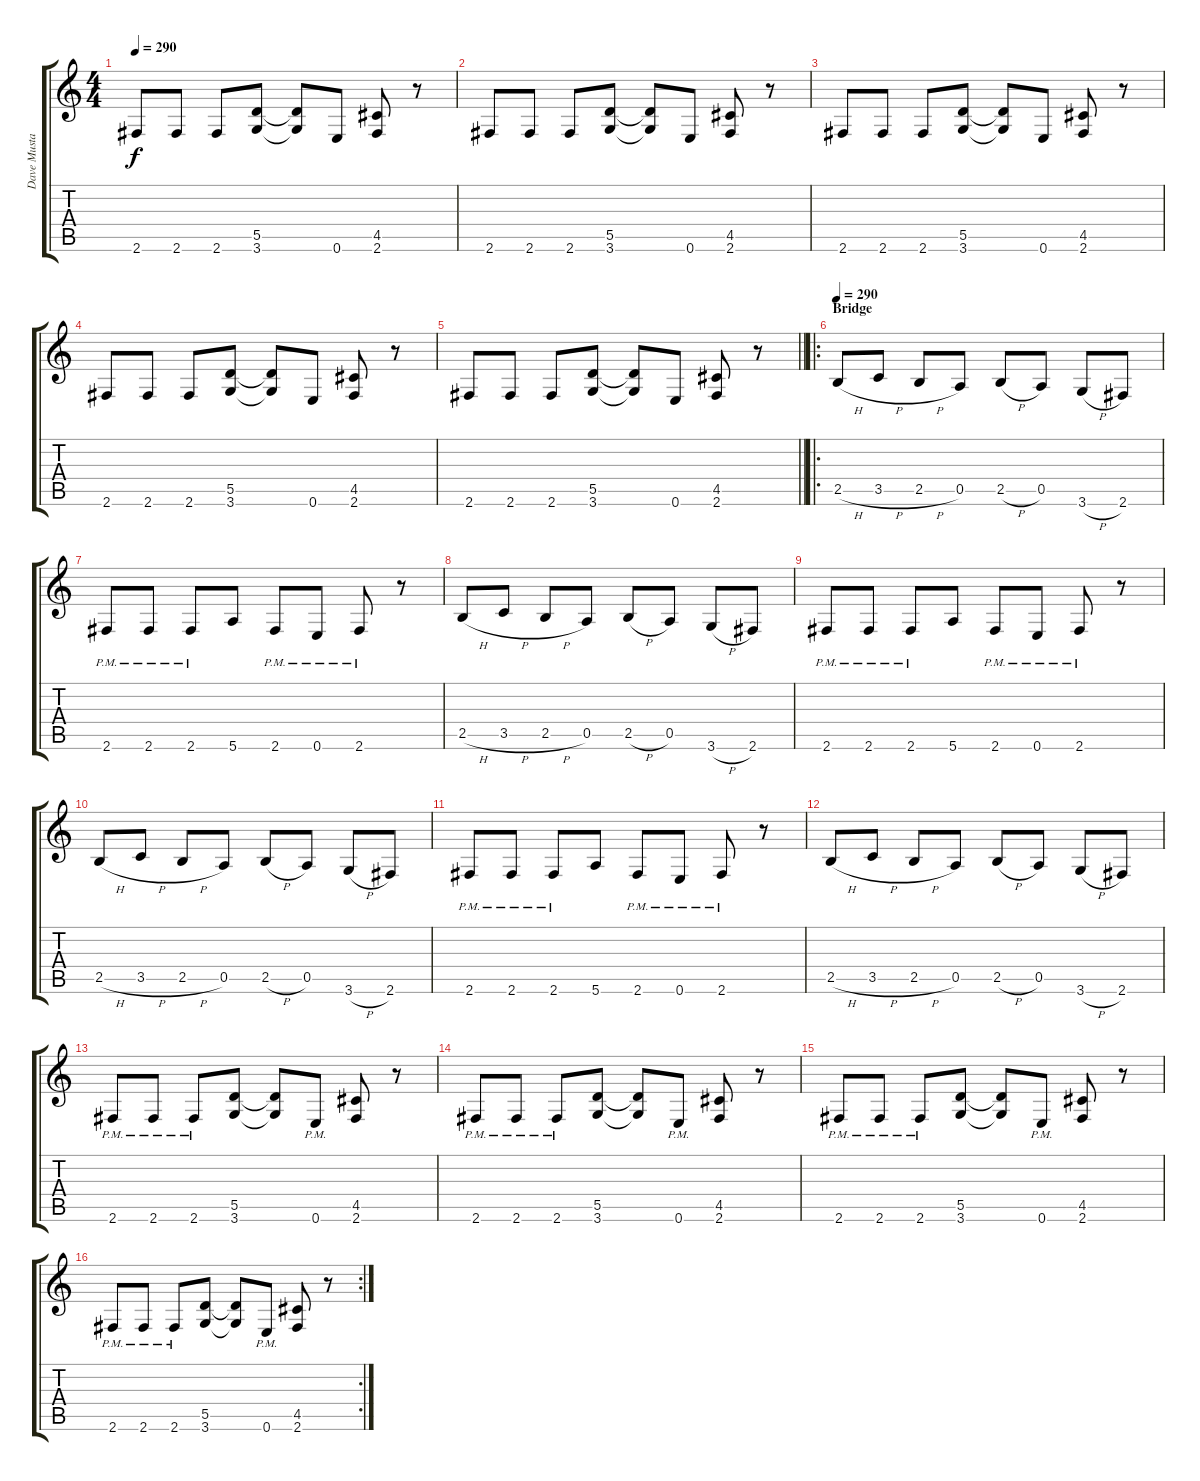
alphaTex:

\track ("Dave Mustaine" "Dave Musta") {instrument distortionguitar}
\staff {score tabs}
\tuning (E4 B3 G3 D3 A2 E2) {hide}
\ts (4 4)
\tempo 290
\clef g2
\ks c
2.6.8{dy f} 2.6.8 2.6.8 (5.5 3.6).8 (5.5{t} 3.6{t}).8 0.6.8 (4.5 2.6).8 r.8 |
2.6.8 2.6.8 2.6.8 (5.5 3.6).8 (5.5{t} 3.6{t}).8 0.6.8 (4.5 2.6).8 r.8 |
2.6.8 2.6.8 2.6.8 (5.5 3.6).8 (5.5{t} 3.6{t}).8 0.6.8 (4.5 2.6).8 r.8 |
2.6.8 2.6.8 2.6.8 (5.5 3.6).8 (5.5{t} 3.6{t}).8 0.6.8 (4.5 2.6).8 r.8 |
\barLineRight lightlight
2.6.8 2.6.8 2.6.8 (5.5 3.6).8 (5.5{t} 3.6{t}).8 0.6.8 (4.5 2.6).8 r.8 |
\ro
\section ("" "Bridge")
\tempo 290
2.5{h}.8 3.5{h}.8 2.5{h}.8 0.5.8 2.5{h}.8 0.5.8 3.6{h}.8 2.6.8 |
2.6{pm}.8 2.6{pm}.8 2.6{pm}.8 5.6.8 2.6{pm}.8 0.6{pm}.8 2.6{pm}.8 r.8 |
2.5{h}.8 3.5{h}.8 2.5{h}.8 0.5.8 2.5{h}.8 0.5.8 3.6{h}.8 2.6.8 |
2.6{pm}.8 2.6{pm}.8 2.6{pm}.8 5.6.8 2.6{pm}.8 0.6{pm}.8 2.6{pm}.8 r.8 |
2.5{h}.8 3.5{h}.8 2.5{h}.8 0.5.8 2.5{h}.8 0.5.8 3.6{h}.8 2.6.8 |
2.6{pm}.8 2.6{pm}.8 2.6{pm}.8 5.6.8 2.6{pm}.8 0.6{pm}.8 2.6{pm}.8 r.8 |
2.5{h}.8 3.5{h}.8 2.5{h}.8 0.5.8 2.5{h}.8 0.5.8 3.6{h}.8 2.6.8 |
2.6{pm}.8 2.6{pm}.8 2.6{pm}.8 (5.5 3.6).8 (5.5{t} 3.6{t}).8 0.6{pm}.8 (4.5 2.6).8 r.8 |
2.6{pm}.8 2.6{pm}.8 2.6{pm}.8 (5.5 3.6).8 (5.5{t} 3.6{t}).8 0.6{pm}.8 (4.5 2.6).8 r.8 |
2.6{pm}.8 2.6{pm}.8 2.6{pm}.8 (5.5 3.6).8 (5.5{t} 3.6{t}).8 0.6{pm}.8 (4.5 2.6).8 r.8 |
\rc 2
2.6{pm}.8 2.6{pm}.8 2.6{pm}.8 (5.5 3.6).8 (5.5{t} 3.6{t}).8 0.6{pm}.8 (4.5 2.6).8 r.8
